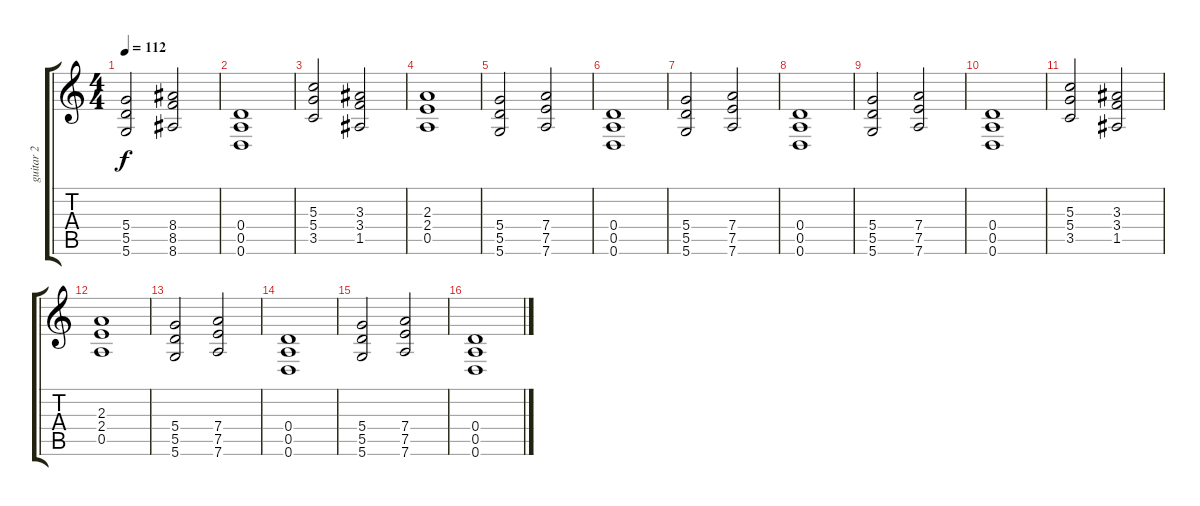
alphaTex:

\track ("guitar 2" "guitar 2") {instrument distortionguitar}
\staff {score tabs}
\tuning (E4 B3 G3 D3 A2 D2) {hide}
\ts (4 4)
\tempo 112
\clef g2
\ks c
(5.4 5.5 5.6).2{dy f} (8.4 8.5 8.6).2 |
(0.4 0.5 0.6).1 |
(5.3 5.4 3.5).2 (3.3 3.4 1.5).2 |
(2.3 2.4 0.5).1 |
(5.4 5.5 5.6).2 (7.4 7.5 7.6).2 |
(0.4 0.5 0.6).1 |
(5.4 5.5 5.6).2 (7.4 7.5 7.6).2 |
(0.4 0.5 0.6).1 |
(5.4 5.5 5.6).2 (7.4 7.5 7.6).2 |
(0.4 0.5 0.6).1 |
(5.3 5.4 3.5).2 (3.3 3.4 1.5).2 |
(2.3 2.4 0.5).1 |
(5.4 5.5 5.6).2 (7.4 7.5 7.6).2 |
(0.4 0.5 0.6).1 |
(5.4 5.5 5.6).2 (7.4 7.5 7.6).2 |
(0.4 0.5 0.6).1
